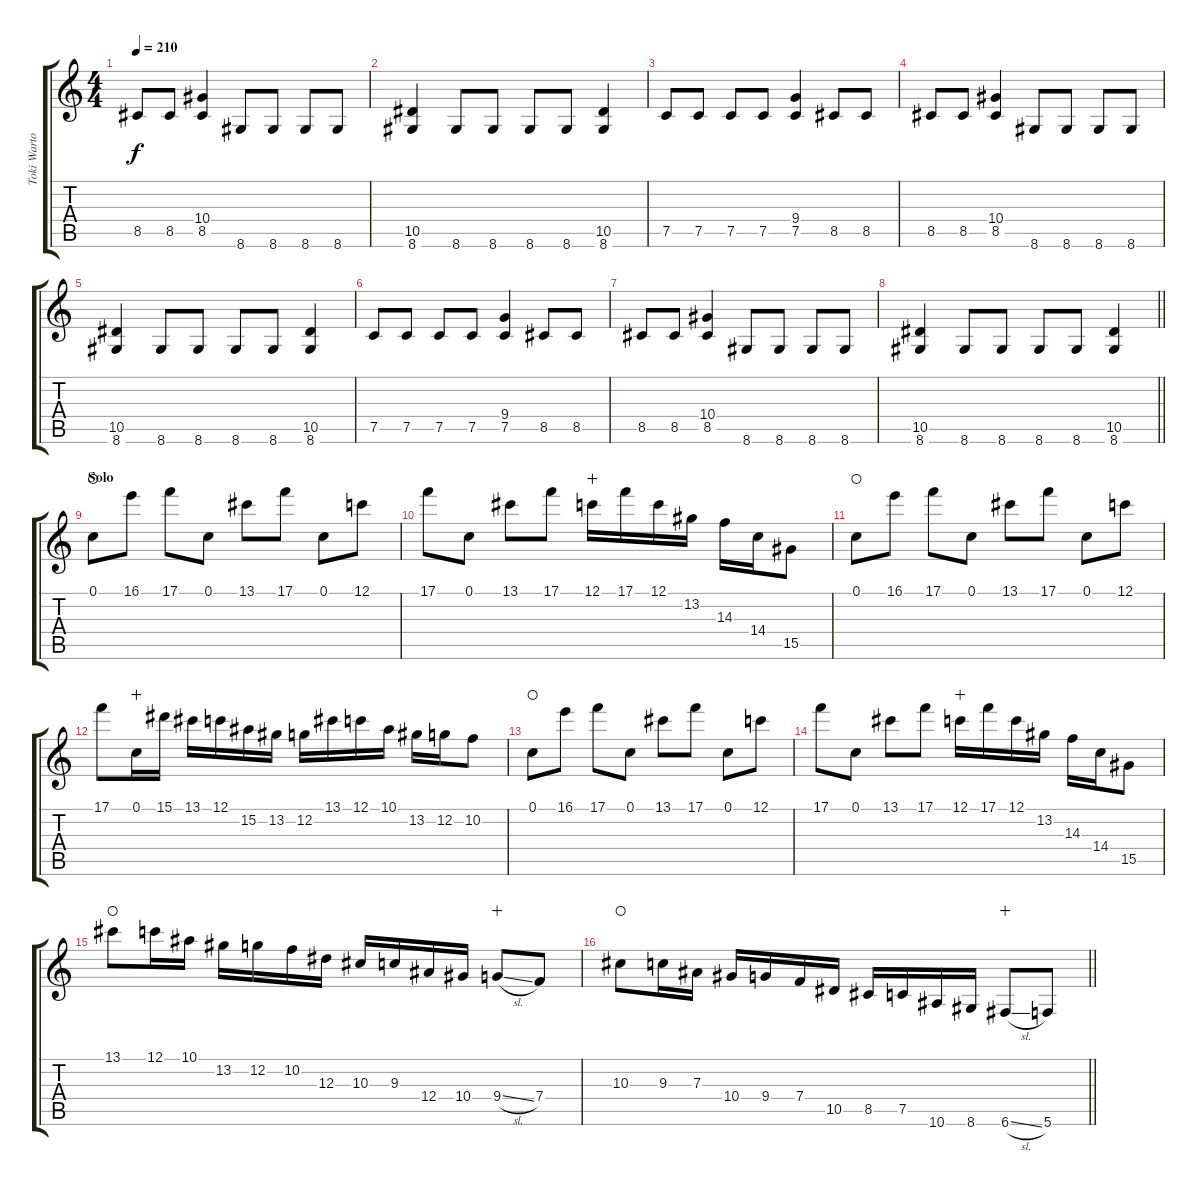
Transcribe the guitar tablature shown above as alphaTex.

\track ("Toki Wartooth (Rhythm Guitar)" "Toki Warto") {instrument distortionguitar}
\staff {score tabs}
\tuning (C4 G3 Eb3 Bb2 F2 C2) {hide}
\ts (4 4)
\tempo 210
\clef g2
\ks c
8.5.8{dy f} 8.5.8 (10.4 8.5).4 8.6.8 8.6.8 8.6.8 8.6.8 |
(10.5 8.6).4 8.6.8 8.6.8 8.6.8 8.6.8 (10.5 8.6).4 |
7.5.8 7.5.8 7.5.8 7.5.8 (9.4 7.5).4 8.5.8 8.5.8 |
8.5.8 8.5.8 (10.4 8.5).4 8.6.8 8.6.8 8.6.8 8.6.8 |
(10.5 8.6).4 8.6.8 8.6.8 8.6.8 8.6.8 (10.5 8.6).4 |
7.5.8 7.5.8 7.5.8 7.5.8 (9.4 7.5).4 8.5.8 8.5.8 |
8.5.8 8.5.8 (10.4 8.5).4 8.6.8 8.6.8 8.6.8 8.6.8 |
\barLineRight lightlight
(10.5 8.6).4 8.6.8 8.6.8 8.6.8 8.6.8 (10.5 8.6).4 |
\section ("" "Solo")
0.1.8{waho} 16.1.8 17.1.8 0.1.8 13.1.8 17.1.8 0.1.8 12.1.8 |
17.1.8 0.1.8 13.1.8 17.1.8 12.1.16{wahc} 17.1.16 12.1.16 13.2.16 14.3.16 14.4.16 15.5.8 |
0.1.8{waho} 16.1.8 17.1.8 0.1.8 13.1.8 17.1.8 0.1.8 12.1.8 |
17.1.8 0.1.16{wahc} 15.1.16 13.1.16 12.1.16 15.2.16 13.2.16 12.2.16 13.1.16 12.1.16 10.1.16 13.2.16 12.2.16 10.2.8 |
0.1.8{waho} 16.1.8 17.1.8 0.1.8 13.1.8 17.1.8 0.1.8 12.1.8 |
17.1.8 0.1.8 13.1.8 17.1.8 12.1.16{wahc} 17.1.16 12.1.16 13.2.16 14.3.16 14.4.16 15.5.8 |
13.1.8{waho} 12.1.16 10.1.16 13.2.16 12.2.16 10.2.16 12.3.16 10.3.16 9.3.16 12.4.16 10.4.16 9.4{sl}.8{wahc} 7.4.8 |
\barLineRight lightlight
10.3.8{waho} 9.3.16 7.3.16 10.4.16 9.4.16 7.4.16 10.5.16 8.5.16 7.5.16 10.6.16 8.6.16 6.6{sl}.8{wahc} 5.6.8
